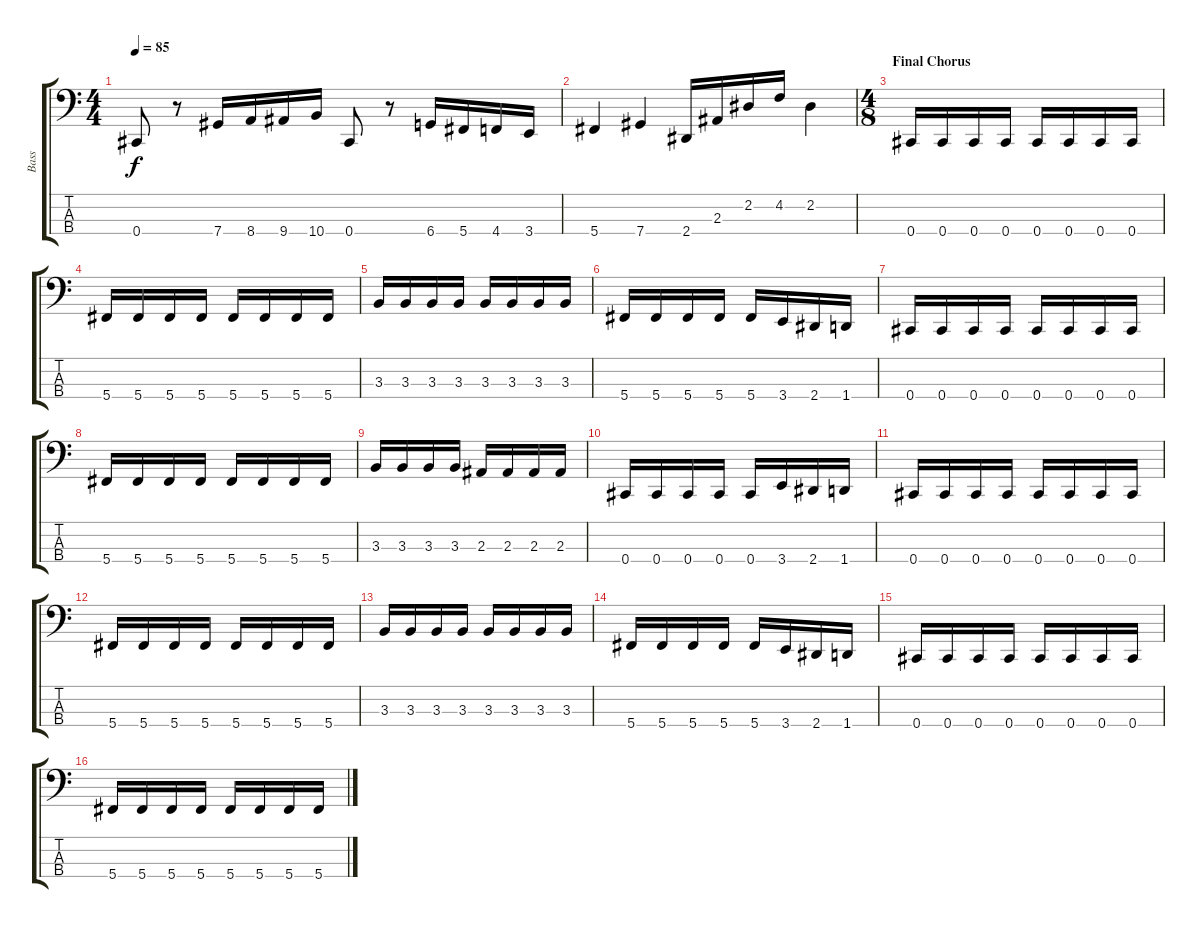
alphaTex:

\track ("Bass" "Bass") {instrument electricbassfinger}
\staff {score tabs}
\tuning (Gb2 Db2 Ab1 Db1) {hide}
\ts (4 4)
\tempo 85
\clef f4
\ks c
0.4.8{dy f} r.8 7.4.16 8.4.16 9.4.16 10.4.16 0.4.8 r.8 6.4.16 5.4.16 4.4.16 3.4.16 |
5.4.4 7.4.4 2.4.16 2.3.16 2.2.16 4.2.16 2.2.4 |
\ts (4 8)
\section ("" "Final Chorus")
0.4.16 0.4.16 0.4.16 0.4.16 0.4.16 0.4.16 0.4.16 0.4.16 |
5.4.16 5.4.16 5.4.16 5.4.16 5.4.16 5.4.16 5.4.16 5.4.16 |
3.3.16 3.3.16 3.3.16 3.3.16 3.3.16 3.3.16 3.3.16 3.3.16 |
5.4.16 5.4.16 5.4.16 5.4.16 5.4.16 3.4.16 2.4.16 1.4.16 |
0.4.16 0.4.16 0.4.16 0.4.16 0.4.16 0.4.16 0.4.16 0.4.16 |
5.4.16 5.4.16 5.4.16 5.4.16 5.4.16 5.4.16 5.4.16 5.4.16 |
3.3.16 3.3.16 3.3.16 3.3.16 2.3.16 2.3.16 2.3.16 2.3.16 |
0.4.16 0.4.16 0.4.16 0.4.16 0.4.16 3.4.16 2.4.16 1.4.16 |
0.4.16 0.4.16 0.4.16 0.4.16 0.4.16 0.4.16 0.4.16 0.4.16 |
5.4.16 5.4.16 5.4.16 5.4.16 5.4.16 5.4.16 5.4.16 5.4.16 |
3.3.16 3.3.16 3.3.16 3.3.16 3.3.16 3.3.16 3.3.16 3.3.16 |
5.4.16 5.4.16 5.4.16 5.4.16 5.4.16 3.4.16 2.4.16 1.4.16 |
0.4.16 0.4.16 0.4.16 0.4.16 0.4.16 0.4.16 0.4.16 0.4.16 |
5.4.16 5.4.16 5.4.16 5.4.16 5.4.16 5.4.16 5.4.16 5.4.16
